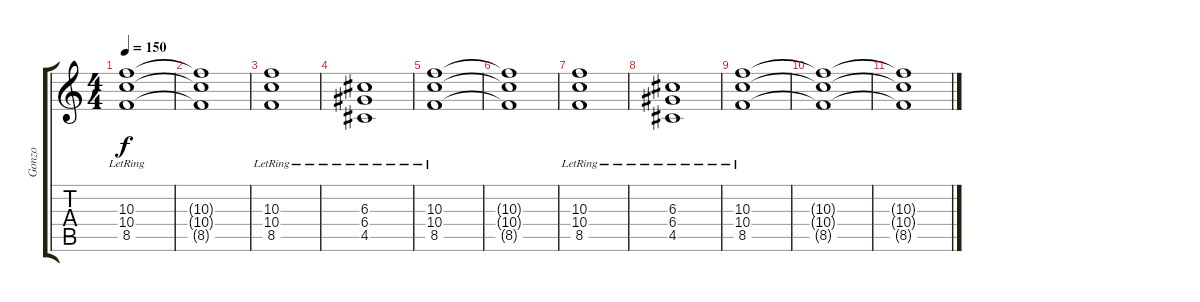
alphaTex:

\track ("Gonzo" "Gonzo") {instrument electricguitarmuted}
\staff {score tabs}
\tuning (E4 B3 G3 D3 A2 E2) {hide}
\ts (4 4)
\tempo 150
\clef g2
\ks c
(10.3 10.4{lr} 8.5{lr}).1{dy f} |
(10.3{t} 10.4{t} 8.5{t}).1 |
(10.3{lr} 10.4{lr} 8.5{lr}).1 |
(6.3{lr} 6.4{lr} 4.5{lr}).1 |
(10.3 10.4{lr} 8.5{lr}).1 |
(10.3{t} 10.4{t} 8.5{t}).1 |
(10.3{lr} 10.4{lr} 8.5{lr}).1 |
(6.3{lr} 6.4{lr} 4.5{lr}).1 |
(10.3 10.4{lr} 8.5{lr}).1 |
(10.3{t} 10.4{t} 8.5{t}).1{volume 0} |
(10.3{t} 10.4{t} 8.5{t}).1
